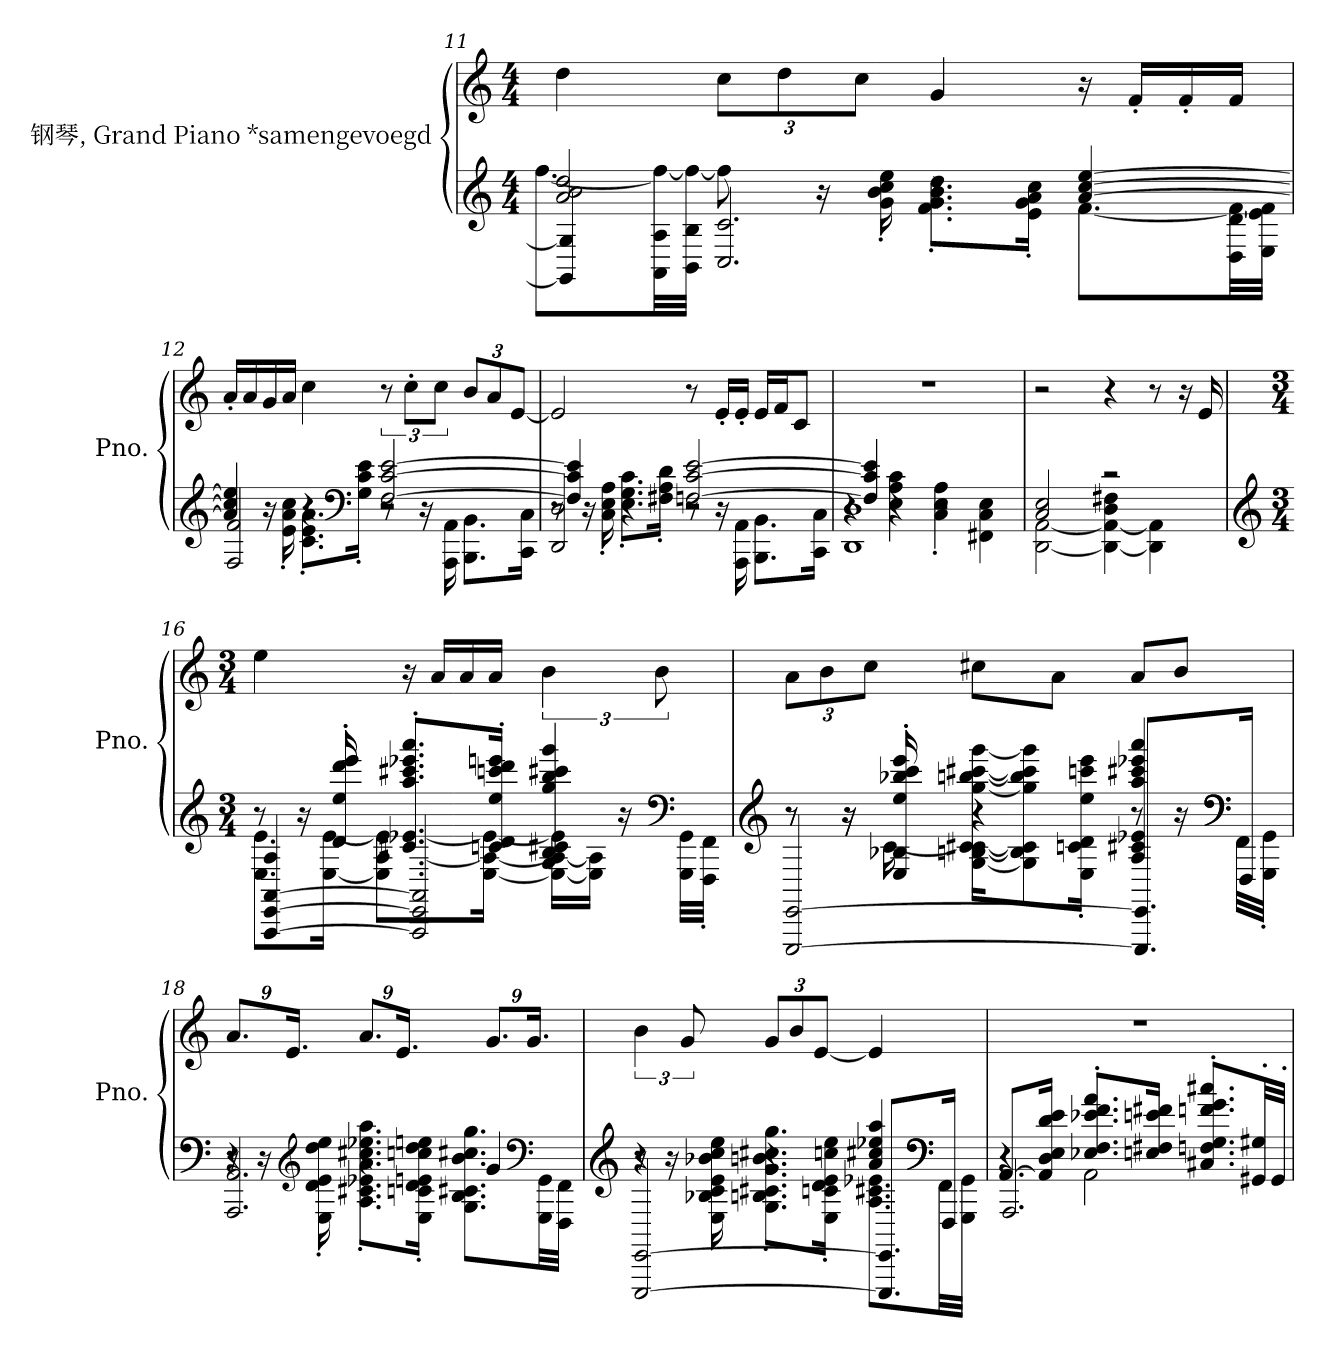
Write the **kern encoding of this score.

**kern	**kern
*part1	*part1
*staff2	*staff1
*I"钢琴,  Grand Piano *samengevoegd	*
*I'Pno.	*
*clefG2	*clefG2
*k[]	*k[]
*M4/4	*M4/4
=11	=11
*^	*
*	*^	*
2a/ 2b/ 2dd/	[8.ff\L	4GG/] 4G/]	4dd\
.	32AA\ 32A\ 32ff\_LL	.	.
.	32BB\ 32B\ 32ff\_JJJ	.	.
*	*	*	*Xbrackettup
.	8ff\]	2.C/ 2.c/	12cc\L
.	.	.	12dd\
.	16r	.	.
.	.	.	12cc\J
.	16g\' 16b\' 16cc\' 16ee\'	.	.
4r	8.f\' 8.g\' 8.b\' 8.dd\'L	.	4g/
.	16e\' 16g\' 16a\' 16cc\'Jk	.	.
[4a/ [4cc/ [4ee/	[8.f\L	.	16r
.	.	.	16f'/LL
.	.	.	16f'/
.	32D\ 32d\ 32f\_LL	.	16f/JJ
.	32E\ 32e\ 32f\]JJJ	.	.
!!LO:LB:g=z
=12	=12	=12	=12
4a/] 4cc/] 4ee/]	8r	2F/ 2f/	16a'/LL
.	.	.	16a/
.	16r	.	16g/
.	16e\' 16a\' 16cc\'	.	16a/JJ
4r	8.c\' 8.e\' 8.a\'L	.	4cc\
*clefF4	*	*	*
.	16G\' 16c\' 16e\'Jk	.	.
*	*	*	*brackettup
2r	8r	[2F/ [2c/ [2e/	12r
.	.	.	12cc'\L
.	16r	.	.
.	.	.	12cc\J
.	16AAA\ 16AA\	.	.
*	*	*	*Xbrackettup
.	8.BBB\ 8.BB\L	.	12b/L
.	.	.	12a/
.	.	.	[12e/J
.	16CC\ 16C\Jk	.	.
=13	=13	=13	=13
2DD/ 2D/	8r	4F/] 4c/] 4e/]	2e/]
.	16r	.	.
.	16C\' 16E\' 16A\'	.	.
.	8.E\' 8.G\' 8.c\'L	4r	.
.	16F#X\' 16A\' 16d\'Jk	.	.
2r	8r	[2Fn/ [2c/ [2e/	8r
.	16r	.	16e'/LL
.	16AAA\ 16AA\	.	16e'/JJ
.	8.BBB\ 8.BB\L	.	16e/LL
.	.	.	16f/J
.	.	.	8c/J
.	16CC\ 16C\Jk	.	.
=14	=14	=14	=14
1DD 1D	4r	4F/] 4c/] 4e/]	1r
.	4E\ 4A\ 4c\	4r	.
.	4C\' 4E\' 4A\'	2r	.
.	4FF#X\ 4C\ 4E\	.	.
*	*v	*v	*
=15	=15	=15
2C/ 2E/	[2DD\ [2AA\	2r
2r	4DD\_ 4AA\_ 4D\ 4F#X\	4r
.	4DD\] 4AA\]	8r
.	.	16r
.	.	16e/
*v	*v	*
!!LO:PB:g=z
=16	=16
*clefG2	*
*M3/4	*M3/4
*^	*
*	*^	*
8r	8.E\ 8.e\L	[4AAA/ [4EE/ [4AA/ 4A/	4ee\
16r	.	.	.
16d/' 16ee/' 16ddd/' 16eee/'	[16E\ [16e\Jk	.	.
8.c#X/' 8.e-X/' 8.aa/' 8.ccc#X/' 8.eee-X/' 8.aaa/'L	8.E\] [8.A\ 8.e\_L	2AAA/] 2EE/] 2AA/]	16r
.	.	.	16a/LL
.	.	.	16a/
16cn/' 16d/' 16ee/' 16cccn/' 16ddd/' 16eeen/'Jk	[16E\ 16A\_ 16e\_Jk	.	16a/JJ
*	*	*	*brackettup
4G/ 4B/ 4c#X/ 4gg/ 4bb/ 4ccc#X/ 4ggg/	16E\_ 16A\_ 16e\]LL	.	6b\
.	16E\] 16A\]JJ	.	.
.	16r	.	.
.	.	.	12b\
*clefF4	*	*	*
.	32GGG\ 32GG\LLL	.	.
.	32FFF\' 32FF\'JJJ	.	.
=17	=17	=17	=17
*clefG2	*	*	*
*	*	*	*Xbrackettup
8r	8r	[2EEE/ [2EE/	12a\L
.	.	.	12b\
16r	16r	.	.
.	.	.	12cc\J
16E/' 16B-X/' 16ee/' 16bb-X/' 16ccc/' 16eee/'	[16c\	.	.
4r	[16G\ [16Bn\ 16c\] [16c#X\ [16gg\ [16bbn\ [16ccc#X\ [16ggg\KL	.	8cc#X\L
.	8G\] 8B\] 8c#\] 8gg\] 8bb\] 8ccc#\] 8ggg\]	.	.
.	.	.	8a\J
.	16E\' 16cn\' 16d\' 16ee\' 16cccn\' 16eee\'Jk	.	.
4A/ 4c#X/ 4e-X/ 4aa/ 4ccc#X/ 4eee-X/ 4aaa/	8r	8.EEE/] 8.EE/]L	8a/L
.	16r	.	8b/J
*clefF4	*	*	*
.	32FF\LLL	16FFF/Jk	.
.	32GGG\' 32GG\'JJJ	.	.
!!LO:LB:g=z
=18	=18	=18	=18
4r	8r	2.AAA/ 2.AA/	9.a/L
.	16r	.	.
.	.	.	18.e/Jk
*clefG2	*	*	*
.	16E\' 16d\' 16e\' 16dd\' 16ee\'	.	.
4r	8.A\' 8.c#X\' 8.e-X\' 8.a\' 8.cc#X\' 8.ee-X\' 8.aa\'L	.	9.a/L
.	.	.	18.e/Jk
.	16E\' 16cn\' 16d\' 16en\' 16ccn\' 16dd\' 16een\'Jk	.	.
4g/	8.G\ 8.B\ 8.c#X\ 8.b\ 8.cc#X\ 8.gg\L	.	9.g/L
.	.	.	18.g/Jk
*clefF4	*	*	*
.	32GGG\ 32GG\LL	.	.
.	32FFF\ 32FF\JJJ	.	.
=19	=19	=19	=19
*clefG2	*	*	*
*	*	*	*brackettup
4r	8r	[2EEE/ [2EE/	6b\
.	16r	.	.
.	.	.	12g/
.	16E\ 16B-X\ 16c\ 16e\ 16b-X\ 16cc\ 16ee\	.	.
*	*	*	*Xbrackettup
4r	8.G\' 8.Bn\' 8.c#X\' 8.g\' 8.bn\' 8.cc#X\' 8.gg\'L	.	12g/L
.	.	.	12b/
.	.	.	[12e/J
.	16E\' 16cn\' 16d\' 16e\' 16ccn\' 16ee\'Jk	.	.
4a/ 4cc#X/ 4ee-X/ 4aa/	8.A\ 8.c#X\ 8.e-X\L	8.EEE/] 8.EE/]L	4e/]
*clefF4	*	*	*
.	32FF\LL	16FFF/Jk	.
.	32GGG\ 32GG\JJJ	.	.
!!LO:LB:g=z
=20	=20	=20	=20
[8.AA/L	4r	2.AAA/	2.r
16AA/] 16D/ 16E/ 16d/ 16e/Jk	.	.	.
8.E-X/' 8.F/' 8.e-X/' 8.f/' 8.a/'L	2AA\	.	.
16En/ 16F#X/ 16en/ 16f#X/Jk	.	.	.
8.C#X/' 8.Fn/' 8.G/' 8.fn/' 8.g/' 8.cc#X/'L	.	.	.
32GG#X/' 32G#X/'LL	.	.	.
32GG#'/JJJ	.	.	.
*v	*v	*v	*
=	=
*-	*-
